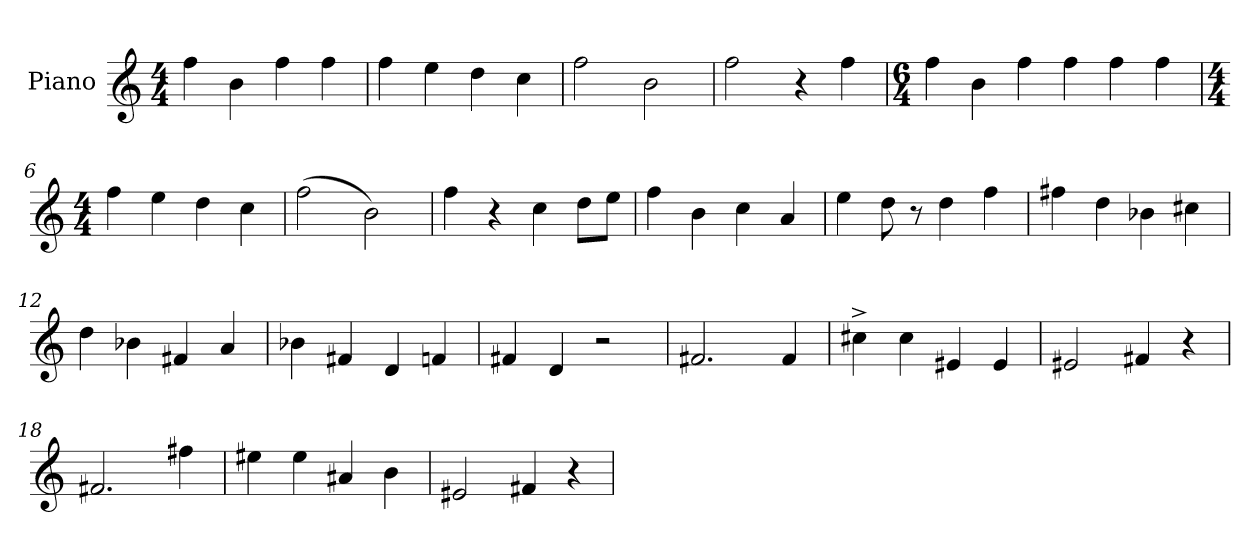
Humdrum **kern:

**kern
*part1
*staff1
*I"Piano
*I'Pno.
*clefG2
*k[]
*M4/4
=1
4ff\
4b\
4ff\
4ff\
=2
4ff\
4ee\
4dd\
4cc\
=3
2ff\
2b\
=4
2ff\
4r
4ff\
=5
*M6/4
4ff\
4b\
4ff\
4ff\
4ff\
4ff\
=6
*M4/4
4ff\
4ee\
4dd\
4cc\
=7
(2ff\
2b\)
=8
4ff\
4r
4cc\
8dd\L
8ee\J
=9
4ff\
4b\
4cc\
4a/
!!LO:LB:g=z
=10
4ee\
8dd\
8r
4dd\
4ff\
=11
4ff#X\
4dd\
4b-X\
4cc#X\
=12
4dd\
4b-X\
4f#X/
4a/
=13
4b-X\
4f#X/
4d/
4fn/
=14
4f#X/
4d/
2r
=15
2.f#X/
4f#/
=16
4cc#X^\
4cc#\
4e#X/
4e#/
=17
2e#X/
4f#X/
4r
=18
2.f#X/
4ff#X\
!!LO:LB:g=z
=19
4ee#X\
4ee#\
4a#X/
4b\
=20
2e#X/
4f#X/
4r
=
*-
